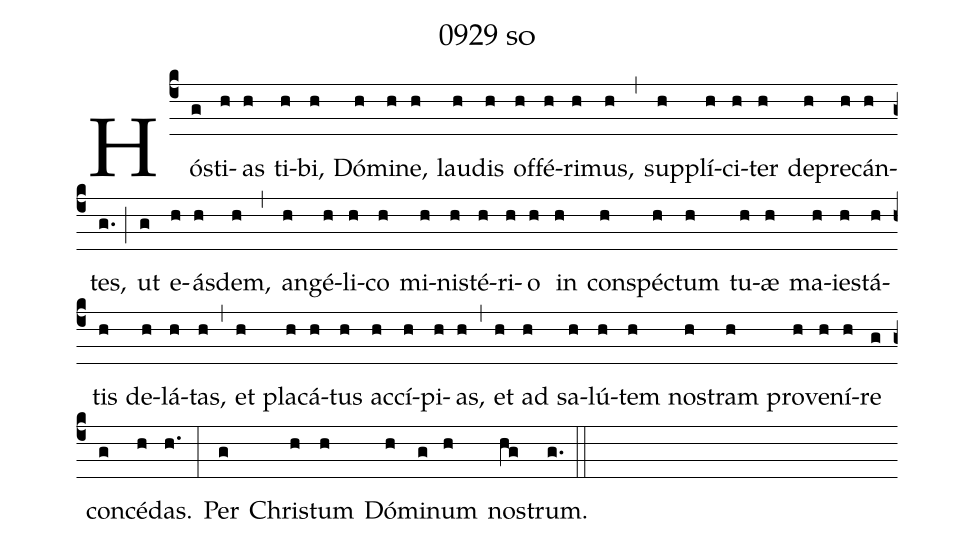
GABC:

name: 0929 so;
%%
(c4)
Hós(g)ti(h)as(h) ti(h)bi,(h) Dó(h)mi(h)ne,(h) lau(h)dis(h) of(h)fé(h)ri(h)mus,(h) (,)
sup(h)plí(h)ci(h)ter(h) de(h)pre(h)cán(h)tes,(g.) (;)
ut(g) e(h)ás(h)dem,(h) (,)
an(h)gé(h)li(h)co(h) mi(h)nis(h)té(h)ri(h)o(h) in(h) con(h)spéc(h)tum(h) tu(h)æ(h) ma(h)ies(h)tá(h)tis(h) de(h)lá(h)tas,(h) (,)
et(h) pla(h)cá(h)tus(h) ac(h)cí(h)pi(h)as,(h) (,)
et(h) ad(h) sa(h)lú(h)tem(h) nos(h)tram(h) pro(h)ve(h)ní(h)re(g) con(g)cé(h)das.(h.) (:)
Per(g) Chris(h)tum(h) Dó(h)mi(g)num(h) nos(hg)trum.(g.) (::)
